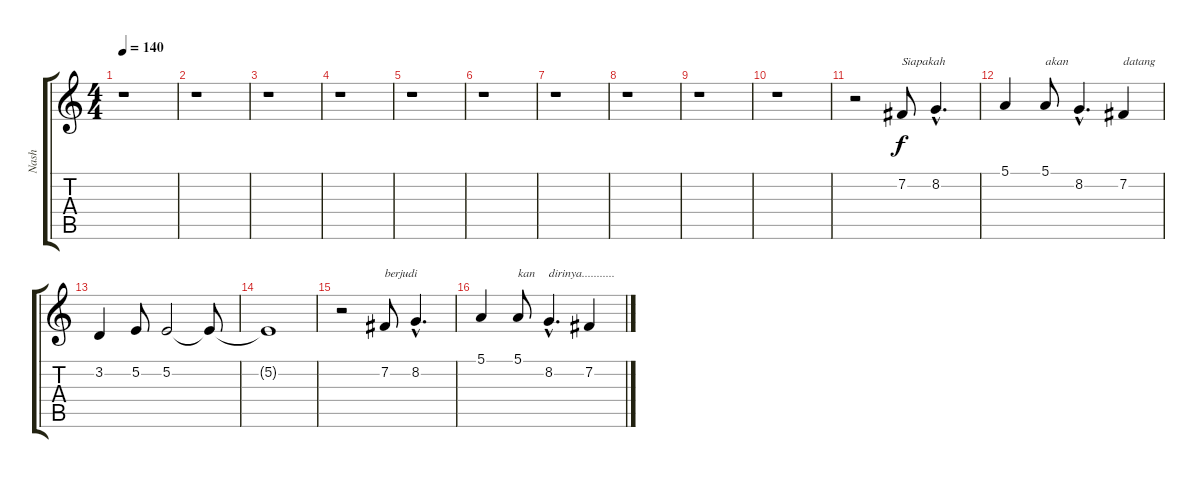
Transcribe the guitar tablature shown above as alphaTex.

\track ("Nash" "Nash") {instrument viola}
\staff {score tabs}
\tuning (E4 B3 G3 D3 A2 E2) {hide}
\ts (4 4)
\tempo 140
\clef g2
\ks c
r.1{dy f} |
r.1 |
r.1 |
r.1 |
r.1 |
r.1 |
r.1 |
r.1 |
r.1 |
r.1 |
r.2 7.2.8{txt "Siapakah"} 8.2{hac}.4{d} |
5.1.4 5.1.8{txt "akan"} 8.2{hac}.4{d} 7.2.4{txt "datang"} |
3.2.4 5.2.8 5.2.2 5.2{t}.8 |
5.2{t}.1 |
r.2 7.2.8{txt "berjudi"} 8.2{hac}.4{d} |
5.1.4 5.1.8{txt "kan"} 8.2{hac}.4{d txt "dirinya..........."} 7.2.4
